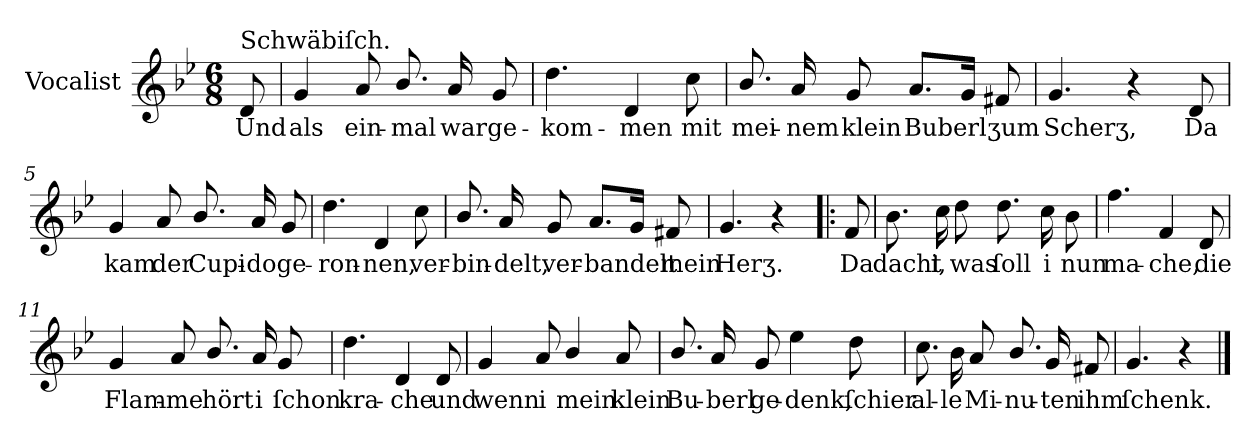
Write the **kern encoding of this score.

**kern	**text
*part1	*part1
*staff1	*staff1
*I"Vocalist	*
*k[b-e-]	*
*g:	*
*M6/8	*
=	=
!LO:TX:a:t=Schwäbiſch.	!
8d	Und
=1	=1
4g	als
8a	ein-
8.b-/	-mal
16a	war
8g	ge-
=2	=2
4.dd	-kom-
4d	-men
8cc	mit
=3	=3
8.b-/	mei-
16a	-nem
8g	klein
8.aL	Buberl
16gJk	.
8f#X	ʒum
=4	=4
4.g	Scherʒ,
4r	.
8d	Da
=5	=5
4g	kam
8a	der
8.b-/	Cupi-
16a	-do
8g	ge-
=6	=6
4.dd	-ron-
4d	-nen,
8cc	ver-
=7	=7
8.b-/	-bin-
16a	-delt,
8g	ver-
8.aL	-bandelt
16gJk	.
8f#X	mein
=8	=8
4.g	Herʒ.
4r	.
=!|:	=!|:
8f	Da
=9	=9
8.b-	dacht
16cc	i,
8dd	was
8.dd	ſoll
16cc	i
8b-	nun
=10	=10
4.ff	ma-
4f	-che,
8d	die
=11	=11
4g	Flam-
8a	-me
8.b-/	hört
16a	i
8g	ſchon
=12	=12
4.dd	kra-
4d	-che
8d	und
=13	=13
4g	wenn
8a	i
4b-/	mein
8a	klein
=14	=14
8.b-/	Bu-
16a	-berl
8g	ge-
4ee-	-denk,
8dd	ſchier
=15	=15
8.cc	al-
16b-	-le
8a	Mi-
8.b-/	-nu-
16g	-ten
8f#X	ihm
=16	=16
4.g	ſchenk.
4r	.
==	==
*-	*-
